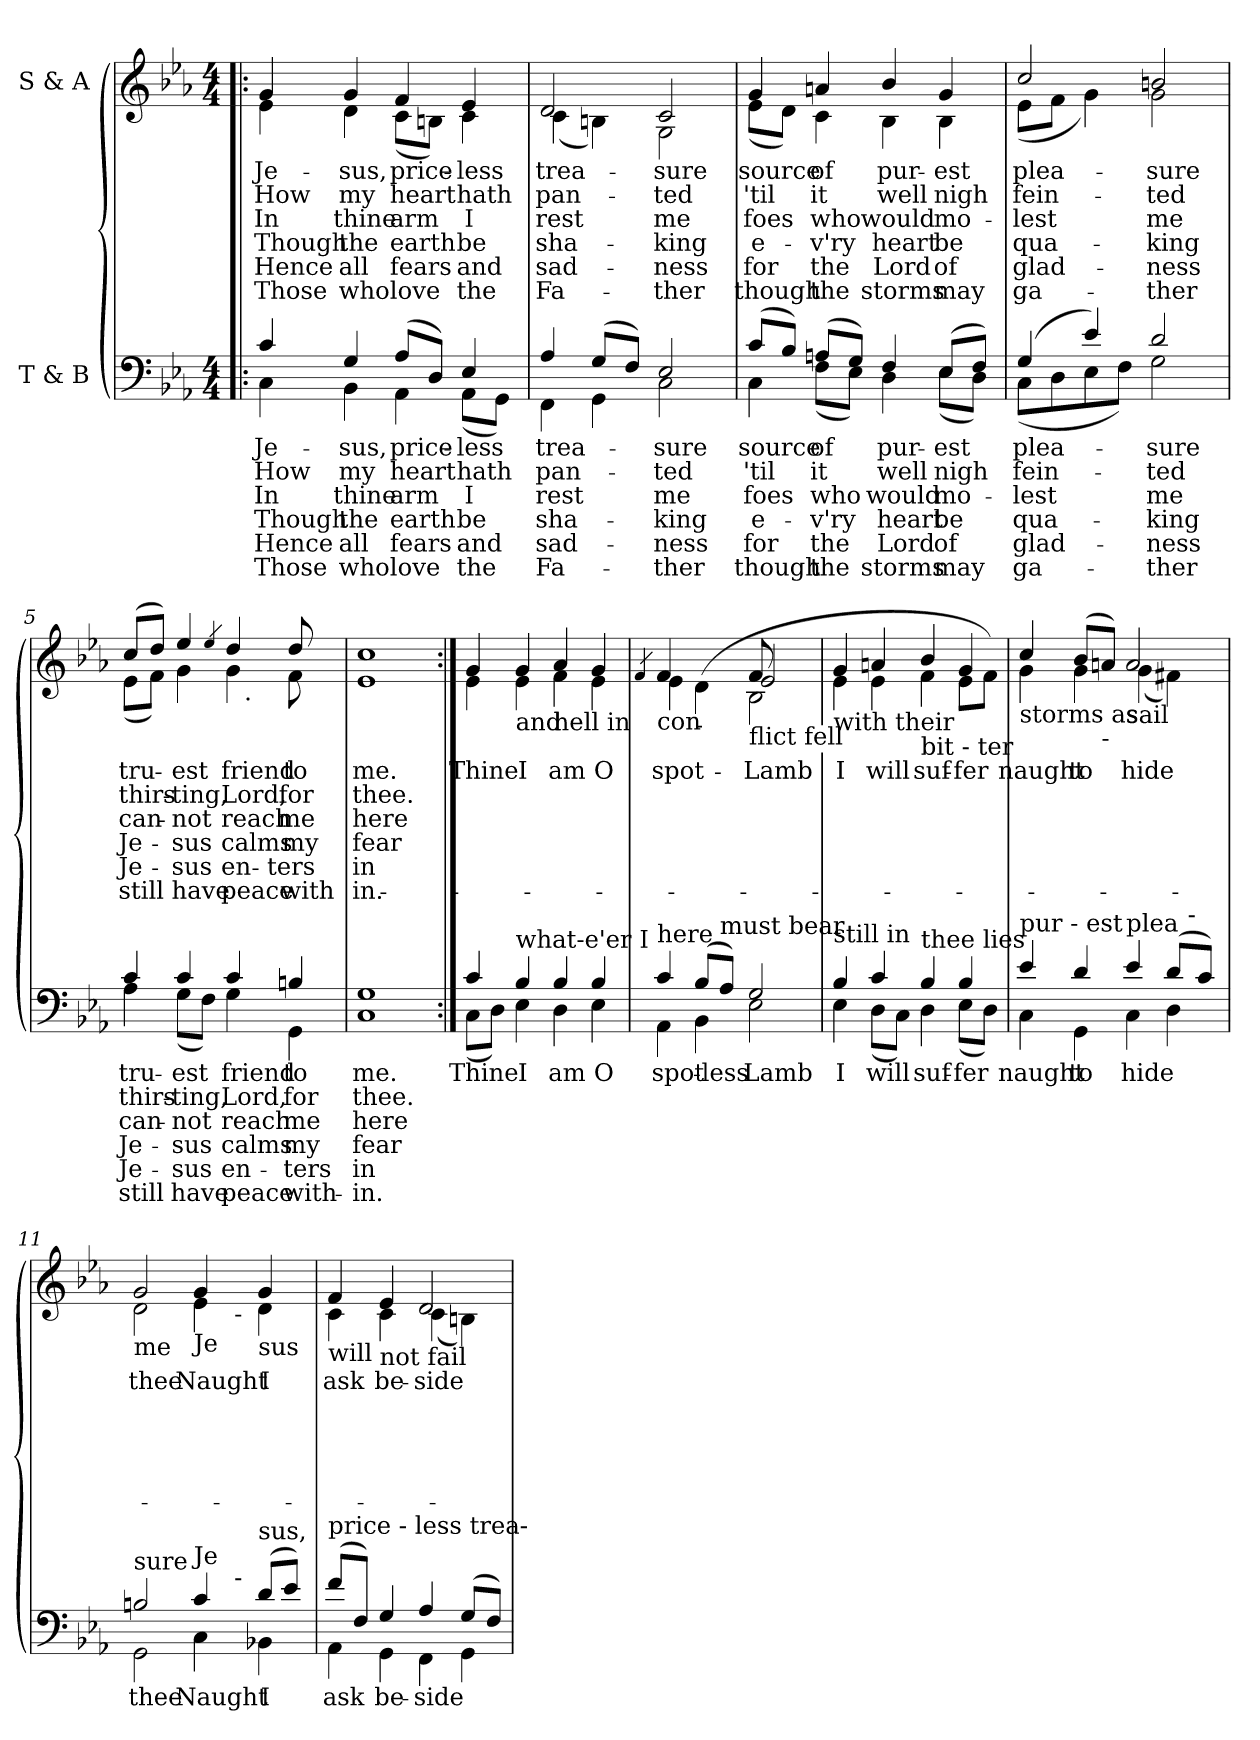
**kern	**text	**text	**text	**text	**text	**text	**kern	**text	**text	**text	**text	**text	**text
*part2	*part2	*part2	*part2	*part2	*part2	*part2	*part1	*part1	*part1	*part1	*part1	*part1	*part1
*staff2	*staff2	*staff2	*staff2	*staff2	*staff2	*staff2	*staff1	*staff1	*staff1	*staff1	*staff1	*staff1	*staff1
*I"T & B	*	*	*	*	*	*	*I"S & A	*	*	*	*	*	*
*clefF4	*	*	*	*	*	*	*clefG2	*	*	*	*	*	*
*k[b-e-a-]	*	*	*	*	*	*	*k[b-e-a-]	*	*	*	*	*	*
*E-:	*	*	*	*	*	*	*E-:	*	*	*	*	*	*
*M4/4	*	*	*	*	*	*	*M4/4	*	*	*	*	*	*
=1!|:	=1!|:	=1!|:	=1!|:	=1!|:	=1!|:	=1!|:	=1!|:	=1!|:	=1!|:	=1!|:	=1!|:	=1!|:	=1!|:
!	!LO:LY:a	!LO:LY:a	!LO:LY:a	!LO:LY:a	!LO:LY:a	!LO:LY:a	!	!LO:LY:b	!LO:LY:b	!LO:LY:b	!LO:LY:b	!LO:LY:b	!LO:LY:b
*^	*	*	*	*	*	*	*^	*	*	*	*	*	*
4c/	4C\	Je-	How	In	Though	Hence	Those	4g/	4e-\	Je-	How	In	Though	Hence	Those
!	!	!LO:LY:a	!LO:LY:a	!LO:LY:a	!LO:LY:a	!LO:LY:a	!LO:LY:a	!	!	!LO:LY:b	!LO:LY:b	!LO:LY:b	!LO:LY:b	!LO:LY:b	!LO:LY:b
4G/	4BB-\	-sus,	my	thine	the	all	who	4g/	4d\	sus,	my	thine	the	all	who
!	!	!LO:LY:a	!LO:LY:a	!LO:LY:a	!LO:LY:a	!LO:LY:a	!LO:LY:a	!	!	!LO:LY:b	!LO:LY:b	!LO:LY:b	!LO:LY:b	!LO:LY:b	!LO:LY:b
(>8A-/L	4AA-\	price-	heart	arm	earth	fears	love	4f/	(<8c\L	price-	heart	arm	earth	fears	love
8D/J)	.	.	.	.	.	.	.	.	8Bn\J)	.	.	.	.	.	.
!	!	!LO:LY:a	!LO:LY:a	!LO:LY:a	!LO:LY:a	!LO:LY:a	!LO:LY:a	!	!	!LO:LY:b	!LO:LY:b	!LO:LY:b	!LO:LY:b	!LO:LY:b	!LO:LY:b
4E-/	(<8AA-\L	-less	hath	I	be	and	the	4e-/	4c\	-less	hath	I	be	and	the
.	8GG\J)	.	.	.	.	.	.	.	.	.	.	.	.	.	.
=2	=2	=2	=2	=2	=2	=2	=2	=2	=2	=2	=2	=2	=2	=2	=2
!	!	!LO:LY:a	!LO:LY:a	!LO:LY:a	!LO:LY:a	!LO:LY:a	!LO:LY:a	!	!	!LO:LY:b	!LO:LY:b	!LO:LY:b	!LO:LY:b	!LO:LY:b	!LO:LY:b
4A-/	4FF\	trea-	pan-	rest	sha-	sad-	Fa-	2d/	(<4c\	-trea-	pan-	rest	sha-	sad-	Fa-
(>8G/L	4GG\	.	.	.	.	.	.	.	4Bn\)	.	.	.	.	.	.
8F/J)	.	.	.	.	.	.	.	.	.	.	.	.	.	.	.
!	!	!LO:LY:a	!LO:LY:a	!LO:LY:a	!LO:LY:a	!LO:LY:a	!LO:LY:a	!	!	!LO:LY:b	!LO:LY:b	!LO:LY:b	!LO:LY:b	!LO:LY:b	!LO:LY:b
2E-/	2C\	-sure	-ted	me	-king	-ness	-ther	2c/	2G\	-sure	-ted	me	-king	-ness	-ther
=3	=3	=3	=3	=3	=3	=3	=3	=3	=3	=3	=3	=3	=3	=3	=3
!	!	!LO:LY:a	!LO:LY:a	!LO:LY:a	!LO:LY:a	!LO:LY:a	!LO:LY:a	!	!	!LO:LY:b	!LO:LY:b	!LO:LY:b	!LO:LY:b	!LO:LY:b	!LO:LY:b
(>8c/L	4C\	source	'til	foes	e-	for	though	4g/	(<8e-\L	source	'til	foes	e-	for	though
8B-/J)	.	.	.	.	.	.	.	.	8d\J)	.	.	.	.	.	.
!	!	!LO:LY:a:rj	!LO:LY:a:rj	!LO:LY:a:rj	!LO:LY:a:rj	!LO:LY:a:rj	!LO:LY:a:rj	!	!	!LO:LY:b:rj	!LO:LY:b:rj	!LO:LY:b:rj	!LO:LY:b:rj	!LO:LY:b:rj	!LO:LY:b:rj
(>8An/L	(<8F\L	of	it	-who	v'ry	the	the	4an/	4c\	of	it	-who	v'ry	the	the
8G/J)	8E-\J)	.	.	.	.	.	.	.	.	.	.	.	.	.	.
!	!	!LO:LY:a	!LO:LY:a	!LO:LY:a	!LO:LY:a	!LO:LY:a	!LO:LY:a	!	!	!LO:LY:b	!LO:LY:b	!LO:LY:b	!LO:LY:b	!LO:LY:b	!LO:LY:b
4F/	4D\	pur-	well	would	-heart	Lord	storms	4b-/	4B-\	pur-	well	would	-heart	Lord	storms
!	!	!LO:LY:a	!LO:LY:a	!LO:LY:a	!LO:LY:a	!LO:LY:a	!LO:LY:a	!	!	!LO:LY:b	!LO:LY:b	!LO:LY:b	!LO:LY:b	!LO:LY:b	!LO:LY:b
(>8E-/L	(<8E-\L	-est	nigh	mo-	be	of	may	4g/	4B-\	-est	nigh	mo-	be	of	may
8F/J)	8D\J)	.	.	.	.	.	.	.	.	.	.	.	.	.	.
=4	=4	=4	=4	=4	=4	=4	=4	=4	=4	=4	=4	=4	=4	=4	=4
!	!	!LO:LY:a	!LO:LY:a	!LO:LY:a	!LO:LY:a	!LO:LY:a	!LO:LY:a	!	!	!LO:LY:b	!LO:LY:b	!LO:LY:b	!LO:LY:b	!LO:LY:b	!LO:LY:b
(4G/	(<8C\L	plea-	fein-	lest	qua-	glad-	ga-	2cc/	(<8e-\L	plea-	fein-	lest	qua-	glad-	ga-
.	8D\	.	.	.	.	.	.	.	8f\J	.	.	.	.	.	.
4e-/)	8E-\	.	.	.	.	.	.	.	4g\)	.	.	.	.	.	.
.	8F\J)	.	.	.	.	.	.	.	.	.	.	.	.	.	.
!	!	!LO:LY:a	!LO:LY:a	!LO:LY:a	!LO:LY:a	!LO:LY:a	!LO:LY:a	!	!	!LO:LY:b	!LO:LY:b	!LO:LY:b	!LO:LY:b	!LO:LY:b	!LO:LY:b
2d/	2G\	-sure	-ted	me	-king	-ness	-ther	2bn/	2g\	-sure	-ted	me	-king	-ness	-ther
=5	=5	=5	=5	=5	=5	=5	=5	=5	=5	=5	=5	=5	=5	=5	=5
!	!	!LO:LY:a	!LO:LY:a	!LO:LY:a	!LO:LY:a	!LO:LY:a	!LO:LY:a	!	!	!LO:LY:b	!LO:LY:b	!LO:LY:b	!LO:LY:b	!LO:LY:b	!LO:LY:b
*	*	*	*	*	*	*	*	*^	*^	*	*	*	*	*	*
4c/	4A-\	tru-	thirs-	can-	Je-	Je-	still	(>8cc/L	(<8e-\L	2ryy	2ryy	tru-	thirs-	can-	Je-	Je-	still
.	.	.	.	.	.	.	.	8dd/J)	8f\J)	.	.	.	.	.	.	.	.
!	!	!LO:LY:a	!LO:LY:a	!LO:LY:a	!LO:LY:a	!LO:LY:a	!LO:LY:a	!	!	!	!	!LO:LY:b	!LO:LY:b	!LO:LY:b	!LO:LY:b	!LO:LY:b	!LO:LY:b
4c/	(<8G\L	-est	-ting,	-not	-sus	-sus	have	4g\	4ee-/	.	.	-est	-ting,	-not	-sus	-sus	have
.	8F\J)	.	.	.	.	.	.	.	.	.	.	.	.	.	.	.	.
.	.	.	.	.	.	.	.	.	.	.	4qee-/	.	.	.	.	.	.
!	!	!LO:LY:a	!LO:LY:a	!LO:LY:a	!LO:LY:a	!LO:LY:a	!LO:LY:a	!	!	!	!	!LO:LY:b	!LO:LY:b	!LO:LY:b	!LO:LY:b	!LO:LY:b	!LO:LY:b
4c/	4G\	friend	Lord,	reach	calms	en-	peace	16ryy	4dd/	4g\	4ryy	friend	Lord,	reach	calms	en-	peace
!	!	!	!	!	!	!	!	!LO:TX:b:t=.	!	!	!	!	!	!	!	!	!
.	.	.	.	.	.	.	.	8ryy	.	.	.	.	.	.	.	.	.
.	.	.	.	.	.	.	.	4ryy	.	.	.	.	.	.	.	.	.
!	!	!LO:LY:a	!LO:LY:a	!LO:LY:a	!LO:LY:a	!LO:LY:a	!LO:LY:a	!	!	!	!	!LO:LY:b	!LO:LY:b	!LO:LY:b	!LO:LY:b	!LO:LY:b	!LO:LY:b
4Bn/	4GG\	to	for	me	my	-ters	with-	.	8f\	8ryy	8dd/	to	for	me	my	-ters	with-
.	.	.	.	.	.	.	.	.	8ryy	8ryy	8ryy	.	.	.	.	.	.
.	.	.	.	.	.	.	.	16ryy	.	.	.	.	.	.	.	.	.
*v	*v	*	*	*	*	*	*	*	*	*	*	*	*	*	*	*	*
*	*	*	*	*	*	*	*v	*v	*v	*v	*	*	*	*	*	*
=6	=6	=6	=6	=6	=6	=6	=6	=6	=6	=6	=6	=6	=6
!	!LO:LY:a	!LO:LY:a	!LO:LY:a	!LO:LY:a	!LO:LY:a	!LO:LY:a	!	!LO:LY:b	!LO:LY:b	!LO:LY:b	!LO:LY:b	!LO:LY:b	!LO:LY:b
1C 1G	me.	thee.	here	fear	in	-in.	1e- 1cc	me.	thee.	here	fear	in	-in.
!!LO:LB:g=z
=7:|!	=7:|!	=7:|!	=7:|!	=7:|!	=7:|!	=7:|!	=7:|!	=7:|!	=7:|!	=7:|!	=7:|!	=7:|!	=7:|!
!	!	!	!	!	!	!	!LO:TX:b:t=Sin	!	!	!	!	!	!
!LO:TX:a:t=Yea,	!	!	!	!	!	!	!	!	!	!	!	!	!
!	!LO:LY:a	!	!	!	!	!	!	!LO:LY:b	!	!	!	!	!
*^	*	*	*	*	*	*	*^	*	*	*	*	*	*
4c/	(<8C\L	Thine	.	.	.	.	.	4g/	4e-\	Thine	.	.	.	.	.
.	8D\J)	.	.	.	.	.	.	.	.	.	.	.	.	.	.
!	!	!	!	!	!	!	!	!LO:TX:b:t=and	!	!	!	!	!	!	!
!LO:TX:a:t=what-e'er I	!	!	!	!	!	!	!	!	!	!	!	!	!	!	!
!	!	!LO:LY:a:rj	!	!	!	!	!	!	!	!LO:LY:b:rj	!	!	!	!	!
4B-/	4E-\	I	.	.	.	.	.	4g/	4e-\	I	.	.	.	.	.
!	!	!	!	!	!	!	!	!LO:TX:b:t=hell in	!	!	!	!	!	!	!
!	!	!LO:LY:a	!	!	!	!	!	!	!	!LO:LY:b	!	!	!	!	!
4B-/	4D\	am	.	.	.	.	.	4a-/	4f\	am	.	.	.	.	.
!	!	!LO:LY:a	!	!	!	!	!	!	!	!LO:LY:b	!	!	!	!	!
4B-/	4E-\	O	.	.	.	.	.	4g/	4e-\	O	.	.	.	.	.
=8	=8	=8	=8	=8	=8	=8	=8	=8	=8	=8	=8	=8	=8	=8	=8
*	*	*	*	*	*	*	*	*^	*^	*	*	*	*	*	*
.	.	.	.	.	.	.	.	.	.	.	4qf/	.	.	.	.	.	.
!	!	!	!	!	!	!	!	!LO:TX:b:t=con	!	!	!	!	!	!	!	!	!
!LO:TX:a:t=here	!	!	!	!	!	!	!	!	!	!	!	!	!	!	!	!	!
!	!	!LO:LY:a	!	!	!	!	!	!	!	!	!	!LO:LY:b	!	!	!	!	!
4c/	4AA-\	spot-	.	.	.	.	.	4ryy	4f/	(<4e-\	2ryy	spot-	.	.	.	.	.
!	!	!	!	!	!	!	!	!LO:TX:b:t=-	!	!	!	!	!	!	!	!	!
(>8B-/L	4BB-\	.	.	.	.	.	.	2.ryy	(4d\	4ryy	.	.	.	.	.	.	.
!LO:TX:a:t=must bear	!	!	!	!	!	!	!	!	!	!	!	!	!	!	!	!	!
!	!	!LO:LY:a	!	!	!	!	!	!	!	!	!	!	!	!	!	!	!
8A-/J)	.	-less	.	.	.	.	.	.	.	.	.	.	.	.	.	.	.
!	!	!	!	!	!	!	!	!	!LO:TX:b:t=flict fell	!	!	!	!	!	!	!	!
!	!	!LO:LY:a	!	!	!	!	!	!	!	!	!	!LO:LY:b	!	!	!	!	!
!	!	!	!	!	!	!	!	!	!	!	!	!LO:LY:b	!	!	!	!	!
2G/	2E-\	Lamb	.	.	.	.	.	.	8f/	2B-\	2e-/	Lamb	.	.	.	.	.
.	.	.	.	.	.	.	.	.	4.ryy	.	.	.	.	.	.	.	.
*	*	*	*	*	*	*	*	*	*v	*v	*v	*	*	*	*	*	*
=9	=9	=9	=9	=9	=9	=9	=9	=9	=9	=9	=9	=9	=9	=9	=9
!	!	!	!	!	!	!	!	!LO:TX:b:t=with their	!	!	!	!	!	!	!
!LO:TX:a:t=still in	!	!	!	!	!	!	!	!	!	!	!	!	!	!	!
!	!	!LO:LY:a:rj	!	!	!	!	!	!	!	!LO:LY:b:rj	!	!	!	!	!
4B-/	4E-\	I	.	.	.	.	.	4g/	4e-\	I	.	.	.	.	.
!	!	!LO:LY:a:rj	!	!	!	!	!	!	!	!LO:LY:b:rj	!	!	!	!	!
4c/	(<8D\L	will	.	.	.	.	.	4an/	4e-\	will	.	.	.	.	.
.	8C\J)	.	.	.	.	.	.	.	.	.	.	.	.	.	.
!	!	!	!	!	!	!	!	!LO:TX:b:t=bit - ter	!	!	!	!	!	!	!
!LO:TX:a:t=thee lies	!	!	!	!	!	!	!	!	!	!	!	!	!	!	!
!	!	!LO:LY:a	!	!	!	!	!	!	!	!LO:LY:b	!	!	!	!	!
4B-/	4D\	suf-	.	.	.	.	.	4b-/	4f\	suf-	.	.	.	.	.
!	!	!LO:LY:a	!	!	!	!	!	!	!	!LO:LY:b	!	!	!	!	!
4B-/	(<8E-\L	-fer	.	.	.	.	.	4g/	8e-\L	-fer	.	.	.	.	.
.	8D\J)	.	.	.	.	.	.	.	8f\J)	.	.	.	.	.	.
=10	=10	=10	=10	=10	=10	=10	=10	=10	=10	=10	=10	=10	=10	=10	=10
!	!	!	!	!	!	!	!	!LO:TX:b:t=storms as	!	!	!	!	!	!	!
!LO:TX:a:t=pur - est	!	!	!	!	!	!	!	!	!	!	!	!	!	!	!
!	!	!LO:LY:a	!	!	!	!	!	!	!	!LO:LY:b	!	!	!	!	!
*	*^	*	*	*	*	*	*	*	*	*	*	*	*	*	*
4e-/	4C\	2ryy	naught	.	.	.	.	.	4cc/	4g\	naught	.	.	.	.	.
!	!	!	!LO:LY:a	!	!	!	!	!	!	!	!LO:LY:b	!	!	!	!	!
4d/	4GG\	.	to	.	.	.	.	.	(>8b-/L	4g\	to	.	.	.	.	.
!	!	!	!	!	!	!	!	!	!LO:TX:b:t=-	!	!	!	!	!	!	!
.	.	.	.	.	.	.	.	.	8an/J)	.	.	.	.	.	.	.
!	!	!	!	!	!	!	!	!	!LO:TX:b:t=sail	!	!	!	!	!	!	!
!LO:TX:a:t=plea	!	!	!	!	!	!	!	!	!	!	!	!	!	!	!	!
!	!	!	!LO:LY:a	!	!	!	!	!	!	!	!LO:LY:b	!	!	!	!	!
4e-/	4C\	4ryy	hide	.	.	.	.	.	2a/	(<4g\	hide	.	.	.	.	.
(>8d/L	4D\	16.ryy	.	.	.	.	.	.	.	4f#X\)	.	.	.	.	.	.
!	!	!LO:TX:a:t=-	!	!	!	!	!	!	!	!	!	!	!	!	!	!
.	.	8ryy	.	.	.	.	.	.	.	.	.	.	.	.	.	.
8c/J)	.	.	.	.	.	.	.	.	.	.	.	.	.	.	.	.
.	.	32ryy	.	.	.	.	.	.	.	.	.	.	.	.	.	.
=11	=11	=11	=11	=11	=11	=11	=11	=11	=11	=11	=11	=11	=11	=11	=11	=11
!	!	!	!	!	!	!	!	!	!LO:TX:b:t=me	!	!	!	!	!	!	!
!LO:TX:a:t=sure	!	!	!	!	!	!	!	!	!	!	!	!	!	!	!	!
!	!	!	!LO:LY:a	!	!	!	!	!	!	!	!LO:LY:b	!	!	!	!	!
*	*	*	*	*	*	*	*	*	*	*^	*	*	*	*	*	*
2Bn/	2GG\	2ryy	thee	.	.	.	.	.	2g/	2d\	2ryy	thee	.	.	.	.	.
!	!	!	!	!	!	!	!	!	!LO:TX:b:t=Je	!	!	!	!	!	!	!	!
!LO:TX:a:t=Je	!	!	!	!	!	!	!	!	!	!	!	!	!	!	!	!	!
!	!	!	!LO:LY:a	!	!	!	!	!	!	!	!	!LO:LY:b	!	!	!	!	!
4c/	4C\	8ryy	Naught	.	.	.	.	.	4g/	4e-\	8ryy	Naught	.	.	.	.	.
.	.	32ryy	.	.	.	.	.	.	.	.	32ryy	.	.	.	.	.	.
!	!	!	!	!	!	!	!	!	!	!	!LO:TX:b:t=-	!	!	!	!	!	!
!	!	!LO:TX:a:t=-	!	!	!	!	!	!	!	!	!	!	!	!	!	!	!
.	.	4ryy	.	.	.	.	.	.	.	.	4ryy	.	.	.	.	.	.
!	!	!	!	!	!	!	!	!	!LO:TX:b:t=sus	!	!	!	!	!	!	!	!
!LO:TX:a:t=sus,	!	!	!	!	!	!	!	!	!	!	!	!	!	!	!	!	!
!	!	!	!LO:LY:a:rj	!	!	!	!	!	!	!	!	!LO:LY:b:rj	!	!	!	!	!
(>8d/L	4BB-X\	.	I	.	.	.	.	.	4g/	4d\	.	I	.	.	.	.	.
8e-/J)	.	.	.	.	.	.	.	.	.	.	.	.	.	.	.	.	.
.	.	16.ryy	.	.	.	.	.	.	.	.	16.ryy	.	.	.	.	.	.
=12	=12	=12	=12	=12	=12	=12	=12	=12	=12	=12	=12	=12	=12	=12	=12	=12	=12
!	!	!	!	!	!	!	!	!	!LO:TX:b:t=will	!	!	!	!	!	!	!	!
!LO:TX:a:t=price - less trea-	!	!	!	!	!	!	!	!	!	!	!	!	!	!	!	!	!
!	!	!	!LO:LY:a	!	!	!	!	!	!	!	!	!LO:LY:b	!	!	!	!	!
*	*v	*v	*	*	*	*	*	*	*	*	*	*	*	*	*	*	*
*	*	*	*	*	*	*	*	*	*v	*v	*	*	*	*	*	*
(>8f/L	4AA-\	ask	.	.	.	.	.	4f/	4c\	ask	.	.	.	.	.
8F/J)	.	.	.	.	.	.	.	.	.	.	.	.	.	.	.
!	!	!	!	!	!	!	!	!LO:TX:b:t=not fail	!	!	!	!	!	!	!
!	!	!LO:LY:a	!	!	!	!	!	!	!	!LO:LY:b	!	!	!	!	!
4G/	4GG\	be-	.	.	.	.	.	4e-/	4c\	be-	.	.	.	.	.
!	!	!LO:LY:a	!	!	!	!	!	!	!	!LO:LY:b	!	!	!	!	!
4A-/	4FF\	-side	.	.	.	.	.	2d/	(<4c\	-side	.	.	.	.	.
(>8G/L	4GG\	.	.	.	.	.	.	.	4Bn\)	.	.	.	.	.	.
8F/J)	.	.	.	.	.	.	.	.	.	.	.	.	.	.	.
*v	*v	*	*	*	*	*	*	*	*	*	*	*	*	*	*
*	*	*	*	*	*	*	*v	*v	*	*	*	*	*	*
=	=	=	=	=	=	=	=	=	=	=	=	=	=
*-	*-	*-	*-	*-	*-	*-	*-	*-	*-	*-	*-	*-	*-
